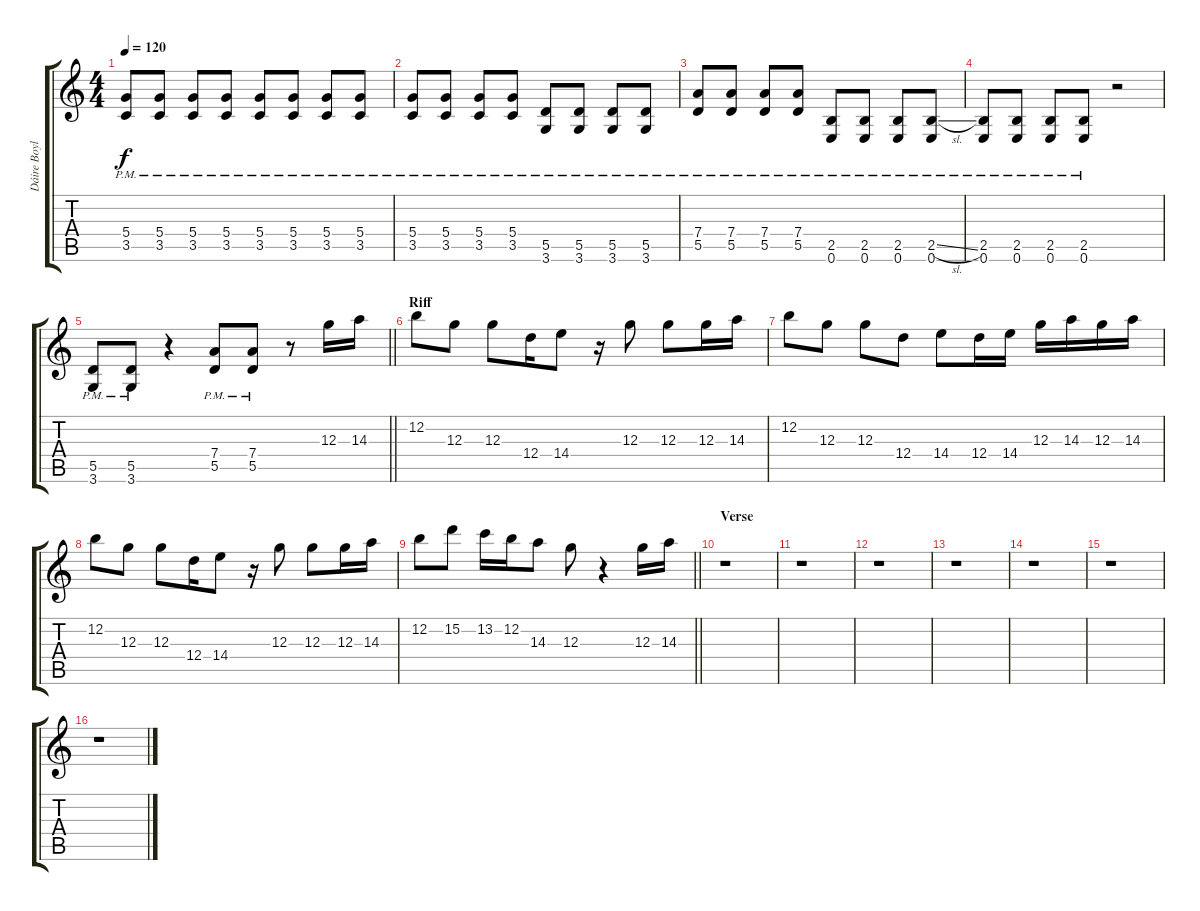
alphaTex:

\track ("Dáire Boyle" "Dáire Boyl") {instrument distortionguitar}
\staff {score tabs}
\tuning (E4 B3 G3 D3 A2 E2) {hide}
\ts (4 4)
\tempo 120
\clef g2
\ks c
(5.4{pm} 3.5{pm}).8{dy f} (5.4{pm} 3.5{pm}).8 (5.4{pm} 3.5{pm}).8 (5.4{pm} 3.5{pm}).8 (5.4{pm} 3.5{pm}).8 (5.4{pm} 3.5{pm}).8 (5.4{pm} 3.5{pm}).8 (5.4{pm} 3.5{pm}).8 |
(5.4{pm} 3.5{pm}).8 (5.4{pm} 3.5{pm}).8 (5.4{pm} 3.5{pm}).8 (5.4{pm} 3.5{pm}).8 (5.5{pm} 3.6{pm}).8 (5.5{pm} 3.6{pm}).8 (5.5{pm} 3.6{pm}).8 (5.5{pm} 3.6{pm}).8 |
(7.4{pm} 5.5{pm}).8 (7.4{pm} 5.5{pm}).8 (7.4{pm} 5.5{pm}).8 (7.4{pm} 5.5{pm}).8 (2.5{pm} 0.6{pm}).8 (2.5{pm} 0.6{pm}).8 (2.5{pm} 0.6{pm}).8 (2.5{sl pm} 0.6{pm}).8 |
(2.5{pm} 0.6{pm}).8 (2.5{pm} 0.6{pm}).8 (2.5{pm} 0.6{pm}).8 (2.5{pm} 0.6{pm}).8 r.2 |
\barLineRight lightlight
(5.5{pm} 3.6{pm}).8 (5.5{pm} 3.6{pm}).8 r.4 (7.4{pm} 5.5{pm}).8 (7.4{pm} 5.5{pm}).8 r.8 12.3.16 14.3.16 |
\section ("" "Riff")
12.2.8 12.3.8 12.3.8 12.4.16 14.4.8 r.16 12.3.8 12.3.8 12.3.16 14.3.16 |
12.2.8 12.3.8 12.3.8 12.4.8 14.4.8 12.4.16 14.4.16 12.3.16 14.3.16 12.3.16 14.3.16 |
12.2.8 12.3.8 12.3.8 12.4.16 14.4.8 r.16 12.3.8 12.3.8 12.3.16 14.3.16 |
\barLineRight lightlight
12.2.8 15.2.8 13.2.16 12.2.16 14.3.8 12.3.8 r.4 12.3.16 14.3.16 |
\section ("" "Verse")
r.1 |
r.1 |
r.1 |
r.1 |
r.1 |
r.1 |
r.1
